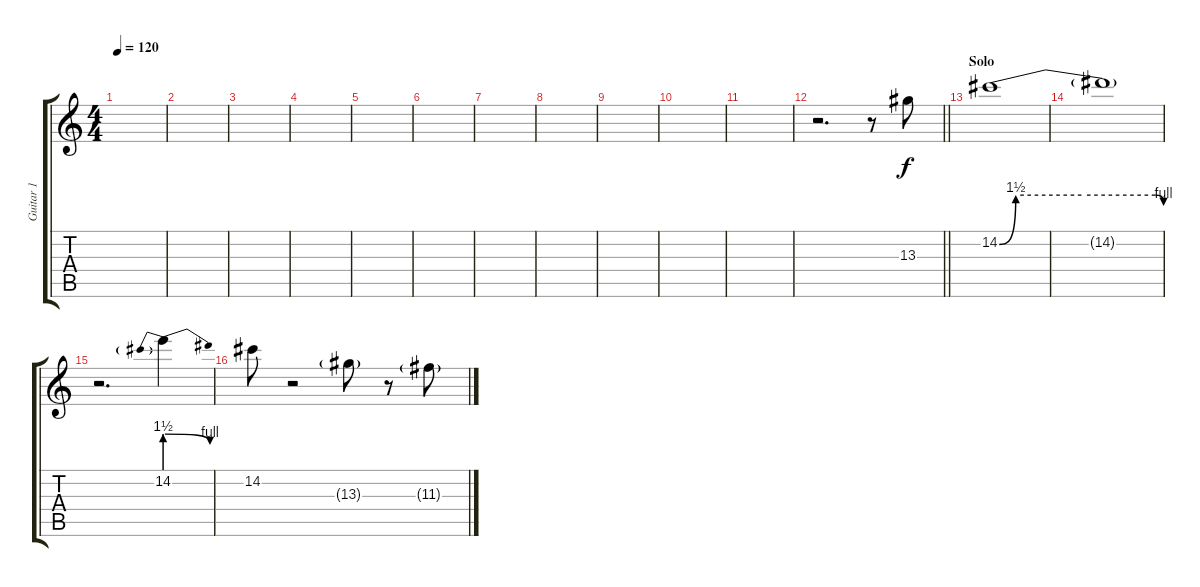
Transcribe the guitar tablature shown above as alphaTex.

\track ("Guitar 1" "Guitar 1") {instrument distortionguitar}
\staff {score tabs}
\tuning (E4 B3 G3 D3 A2 E2) {hide}
\ts (4 4)
\tempo 120
\clef g2
\ks c
|
|
|
|
|
|
|
|
|
|
|
\barLineRight lightlight
r.2{d} r.8 13.3.8{volume 16} |
\section ("" "Solo")
14.2{be (custom 0 0 6 6 30 6 57 6 60 4)}.1 |
14.2{t}.1 |
r.2{d} 14.2{be (prebendrelease 0 6 60 4)}.4 |
14.2.8 r.2 13.3{g}.8 r.8 11.3{g}.8
